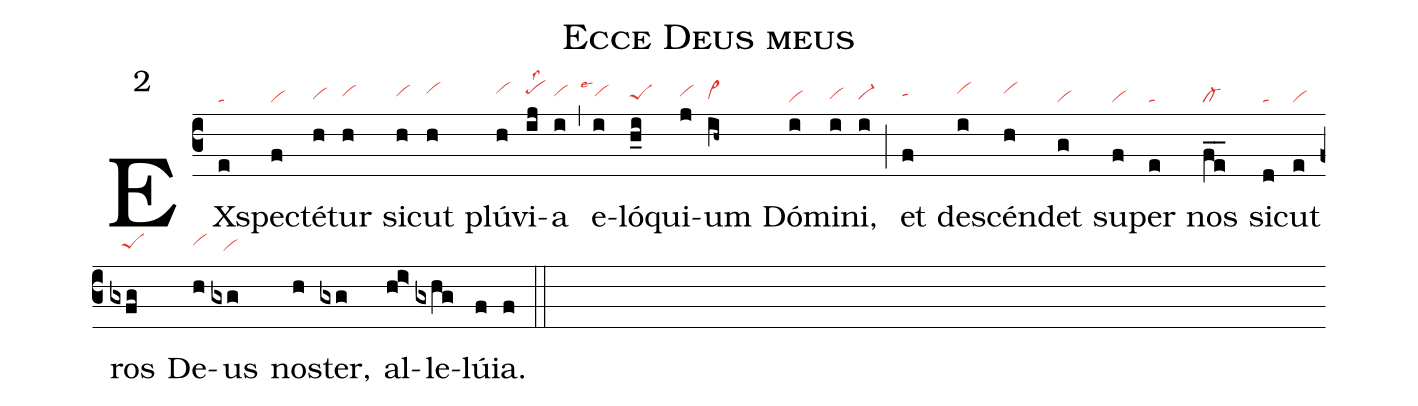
name: Ecce Deus meus;
mode: 2;
nabc-lines: 1;
%%
(c3)
EX(e|ta)spec(f|vi)té(h|vihg)tur(h|vihh) si(h|vihh)cut(h|vihi) plú(h|vihi)vi(ij|pehilss2)a(i|vihh) (,)
e(i|```vihhlse1)ló(h_i|peShg)qui(j|vihh)um(ih~|vi>hg) Dó(i|vi)mi(i|vihg)ni,(i|vi-hg) (;)
et(f|tahh) des(i|vihi)cén(h|vihi)det(g|vi) su(f|vi)per(e|ta) nos(fe__|cl-) si(d|ta)cut(e|vi) ros(gxfg|///peShh) De(h|vihi)us(gxg|///vihg) nos(h)ter,(gxg) al(hi>)le(gxhg)lú(f)ia.(f) (::)
